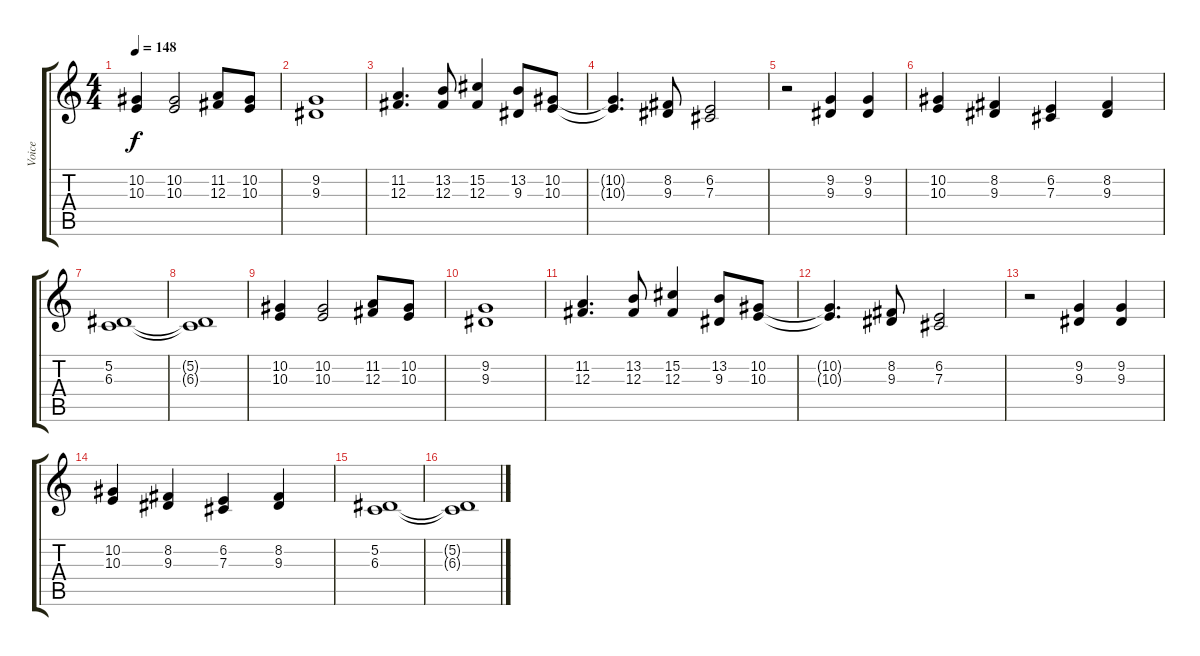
\track ("Voice" "Voice") {instrument englishhorn}
\staff {score tabs}
\tuning (Eb4 Bb3 Gb3 Db3 Ab2 Db2) {hide}
\ts (4 4)
\tempo 148
\clef g2
\ks c
(10.2 10.3).4{dy f} (10.2 10.3).2 (11.2 12.3).8 (10.2 10.3).8 |
(9.2 9.3).1 |
(11.2 12.3).4{d} (13.2 12.3).8 (15.2 12.3).4 (13.2 9.3).8 (10.2 10.3).8 |
(10.2{t} 10.3{t}).4{d} (8.2 9.3).8 (6.2 7.3).2 |
r.2 (9.2 9.3).4 (9.2 9.3).4 |
(10.2 10.3).4 (8.2 9.3).4 (6.2 7.3).4 (8.2 9.3).4 |
(5.2 6.3).1 |
(5.2{t} 6.3{t}).1 |
(10.2 10.3).4 (10.2 10.3).2 (11.2 12.3).8 (10.2 10.3).8 |
(9.2 9.3).1 |
(11.2 12.3).4{d} (13.2 12.3).8 (15.2 12.3).4 (13.2 9.3).8 (10.2 10.3).8 |
(10.2{t} 10.3{t}).4{d} (8.2 9.3).8 (6.2 7.3).2 |
r.2 (9.2 9.3).4 (9.2 9.3).4 |
(10.2 10.3).4 (8.2 9.3).4 (6.2 7.3).4 (8.2 9.3).4 |
(5.2 6.3).1 |
(5.2{t} 6.3{t}).1
